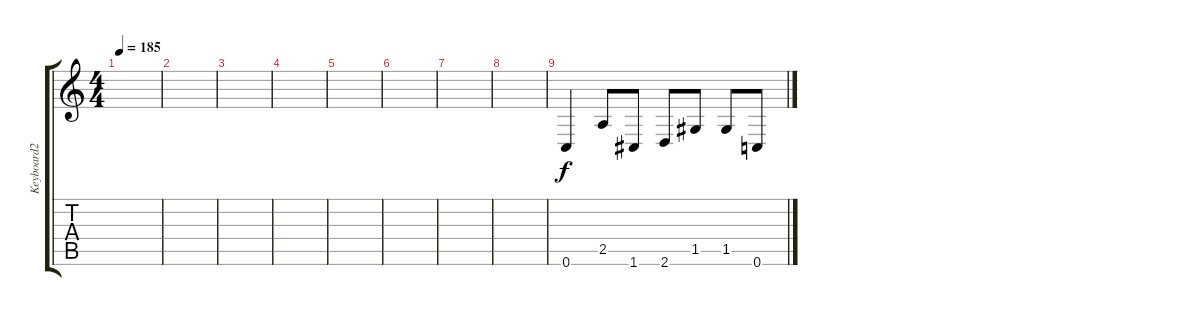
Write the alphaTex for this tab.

\track ("Keyboard2" "Keyboard2") {instrument overdrivenguitar}
\staff {score tabs}
\tuning (D4 A3 F3 C3 G2 C2) {hide}
\ts (4 4)
\tempo 185
\clef g2
\ks c
|
|
|
|
|
|
|
|
0.6.4 2.5.8 1.6.8 2.6.8 1.5.8 1.5.8 0.6.8
